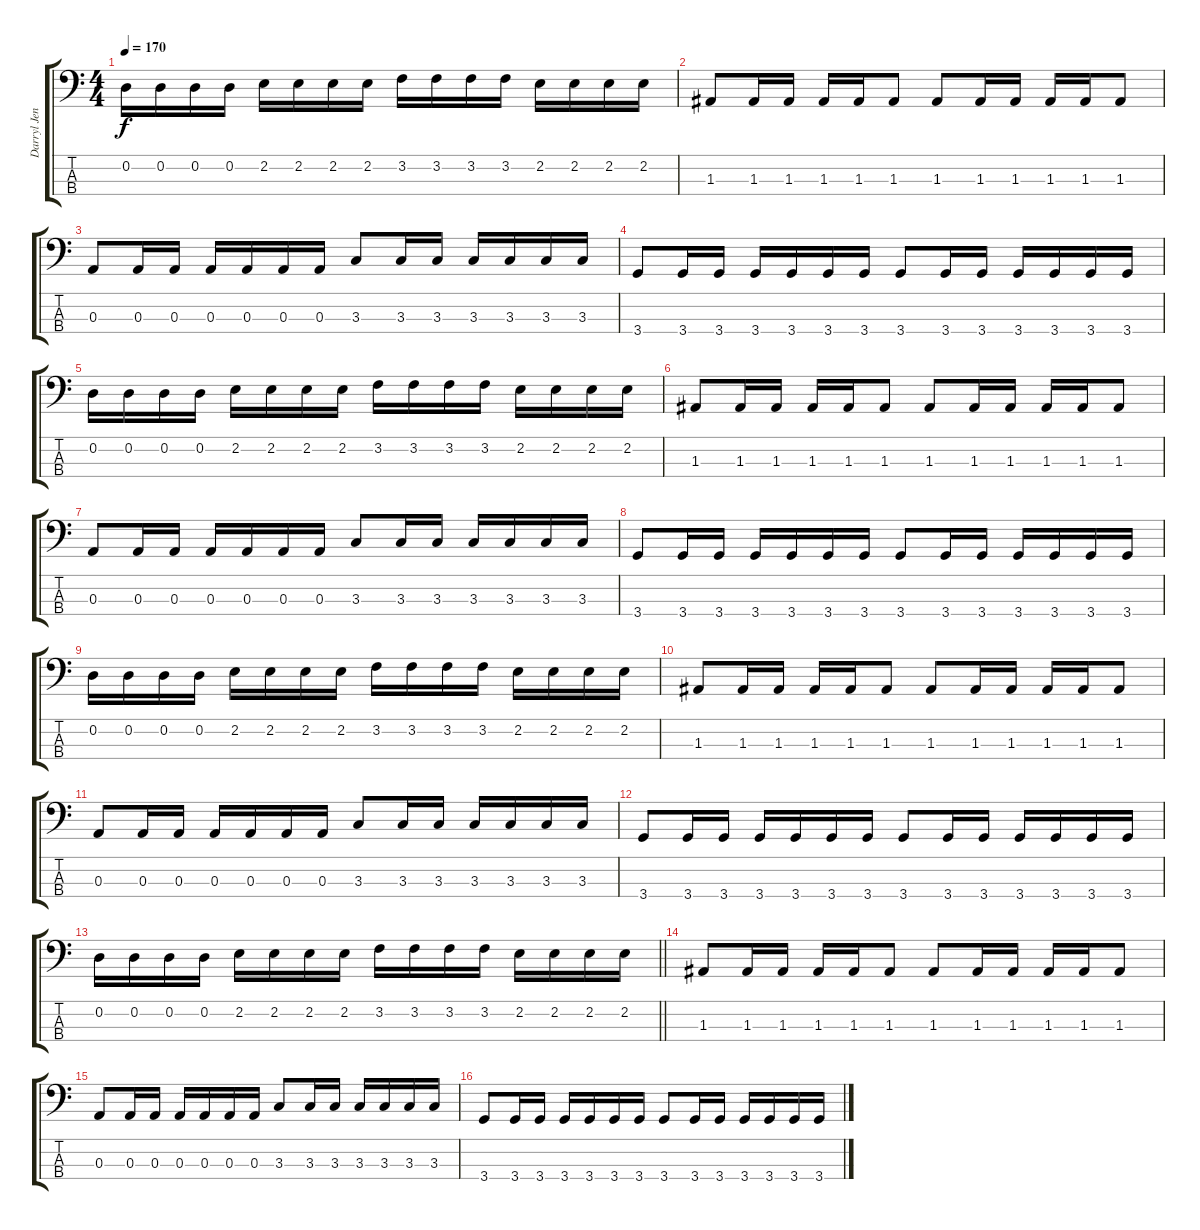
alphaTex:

\track ("Darryl Jenifer" "Darryl Jen") {instrument electricbassfinger}
\staff {score tabs}
\tuning (G2 D2 A1 E1) {hide}
\ts (4 4)
\tempo 170
\clef f4
\ks c
0.2.16{dy f} 0.2.16 0.2.16 0.2.16 2.2.16 2.2.16 2.2.16 2.2.16 3.2.16 3.2.16 3.2.16 3.2.16 2.2.16 2.2.16 2.2.16 2.2.16 |
1.3.8 1.3.16 1.3.16 1.3.16 1.3.16 1.3.8 1.3.8 1.3.16 1.3.16 1.3.16 1.3.16 1.3.8 |
0.3.8 0.3.16 0.3.16 0.3.16 0.3.16 0.3.16 0.3.16 3.3.8 3.3.16 3.3.16 3.3.16 3.3.16 3.3.16 3.3.16 |
3.4.8 3.4.16 3.4.16 3.4.16 3.4.16 3.4.16 3.4.16 3.4.8 3.4.16 3.4.16 3.4.16 3.4.16 3.4.16 3.4.16 |
0.2.16 0.2.16 0.2.16 0.2.16 2.2.16 2.2.16 2.2.16 2.2.16 3.2.16 3.2.16 3.2.16 3.2.16 2.2.16 2.2.16 2.2.16 2.2.16 |
1.3.8 1.3.16 1.3.16 1.3.16 1.3.16 1.3.8 1.3.8 1.3.16 1.3.16 1.3.16 1.3.16 1.3.8 |
0.3.8 0.3.16 0.3.16 0.3.16 0.3.16 0.3.16 0.3.16 3.3.8 3.3.16 3.3.16 3.3.16 3.3.16 3.3.16 3.3.16 |
3.4.8 3.4.16 3.4.16 3.4.16 3.4.16 3.4.16 3.4.16 3.4.8 3.4.16 3.4.16 3.4.16 3.4.16 3.4.16 3.4.16 |
0.2.16 0.2.16 0.2.16 0.2.16 2.2.16 2.2.16 2.2.16 2.2.16 3.2.16 3.2.16 3.2.16 3.2.16 2.2.16 2.2.16 2.2.16 2.2.16 |
1.3.8 1.3.16 1.3.16 1.3.16 1.3.16 1.3.8 1.3.8 1.3.16 1.3.16 1.3.16 1.3.16 1.3.8 |
0.3.8 0.3.16 0.3.16 0.3.16 0.3.16 0.3.16 0.3.16 3.3.8 3.3.16 3.3.16 3.3.16 3.3.16 3.3.16 3.3.16 |
3.4.8 3.4.16 3.4.16 3.4.16 3.4.16 3.4.16 3.4.16 3.4.8 3.4.16 3.4.16 3.4.16 3.4.16 3.4.16 3.4.16 |
\barLineRight lightlight
0.2.16 0.2.16 0.2.16 0.2.16 2.2.16 2.2.16 2.2.16 2.2.16 3.2.16 3.2.16 3.2.16 3.2.16 2.2.16 2.2.16 2.2.16 2.2.16 |
1.3.8 1.3.16 1.3.16 1.3.16 1.3.16 1.3.8 1.3.8 1.3.16 1.3.16 1.3.16 1.3.16 1.3.8 |
0.3.8 0.3.16 0.3.16 0.3.16 0.3.16 0.3.16 0.3.16 3.3.8 3.3.16 3.3.16 3.3.16 3.3.16 3.3.16 3.3.16 |
3.4.8 3.4.16 3.4.16 3.4.16 3.4.16 3.4.16 3.4.16 3.4.8 3.4.16 3.4.16 3.4.16 3.4.16 3.4.16 3.4.16
